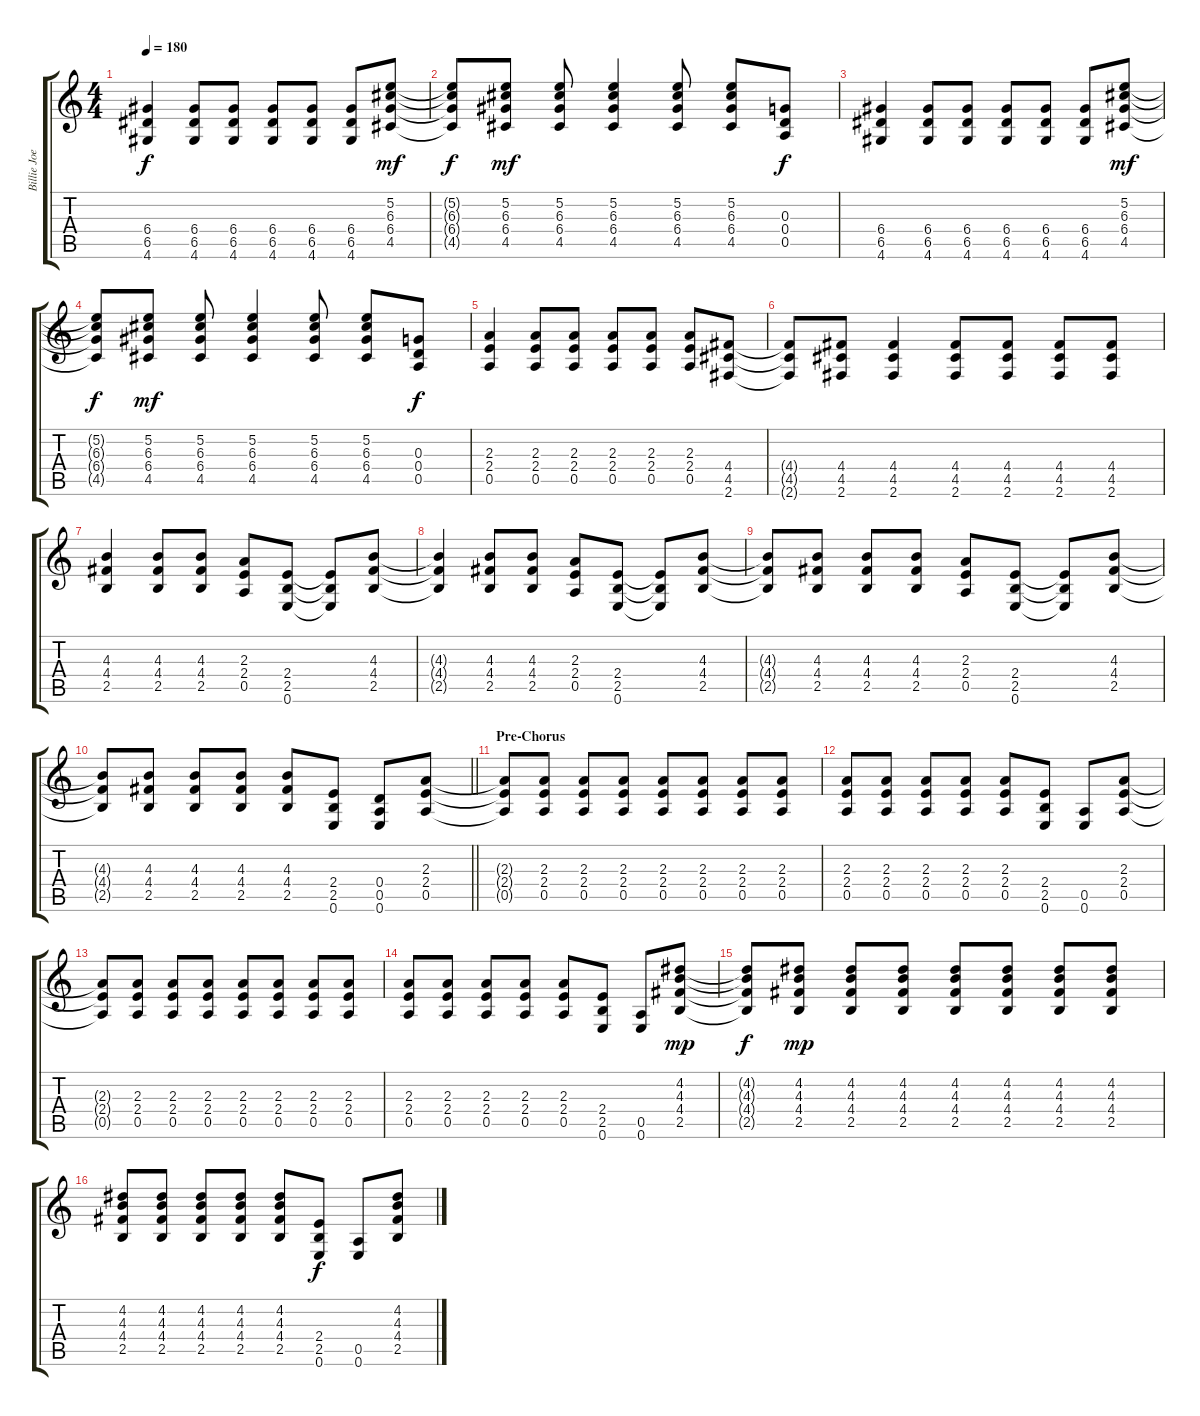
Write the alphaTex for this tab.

\track ("Billie Joe Armstrong (Guitar 2)" "Billie Joe") {mute instrument overdrivenguitar}
\staff {score tabs}
\tuning (E4 B3 G3 D3 A2 E2) {hide}
\ts (4 4)
\tempo 180
\clef g2
\ks c
(6.4 6.5 4.6).4{dy f} (6.4 6.5 4.6).8 (6.4 6.5 4.6).8 (6.4 6.5 4.6).8 (6.4 6.5 4.6).8 (6.4 6.5 4.6).8 (5.2 6.3 6.4 4.5).8{dy mf} |
(5.2{t} 6.3{t} 6.4{t} 4.5{t}).8{dy f} (5.2 6.3 6.4 4.5).8{dy mf} (5.2 6.3 6.4 4.5).8 (5.2 6.3 6.4 4.5).4 (5.2 6.3 6.4 4.5).8 (5.2 6.3 6.4 4.5).8 (0.3 0.4 0.5).8{dy f} |
(6.4 6.5 4.6).4 (6.4 6.5 4.6).8 (6.4 6.5 4.6).8 (6.4 6.5 4.6).8 (6.4 6.5 4.6).8 (6.4 6.5 4.6).8 (5.2 6.3 6.4 4.5).8{dy mf} |
(5.2{t} 6.3{t} 6.4{t} 4.5{t}).8{dy f} (5.2 6.3 6.4 4.5).8{dy mf} (5.2 6.3 6.4 4.5).8 (5.2 6.3 6.4 4.5).4 (5.2 6.3 6.4 4.5).8 (5.2 6.3 6.4 4.5).8 (0.3 0.4 0.5).8{dy f} |
(2.3 2.4 0.5).4 (2.3 2.4 0.5).8 (2.3 2.4 0.5).8 (2.3 2.4 0.5).8 (2.3 2.4 0.5).8 (2.3 2.4 0.5).8 (4.4 4.5 2.6).8 |
(4.4{t} 4.5{t} 2.6{t}).8 (4.4 4.5 2.6).8 (4.4 4.5 2.6).4 (4.4 4.5 2.6).8 (4.4 4.5 2.6).8 (4.4 4.5 2.6).8 (4.4 4.5 2.6).8 |
(4.3 4.4 2.5).4 (4.3 4.4 2.5).8 (4.3 4.4 2.5).8 (2.3 2.4 0.5).8 (2.4 2.5 0.6).8 (2.4{t} 2.5{t} 0.6{t}).8 (4.3 4.4 2.5).8 |
(4.3{t} 4.4{t} 2.5{t}).4 (4.3 4.4 2.5).8 (4.3 4.4 2.5).8 (2.3 2.4 0.5).8 (2.4 2.5 0.6).8 (2.4{t} 2.5{t} 0.6{t}).8 (4.3 4.4 2.5).8 |
(4.3{t} 4.4{t} 2.5{t}).8 (4.3 4.4 2.5).8 (4.3 4.4 2.5).8 (4.3 4.4 2.5).8 (2.3 2.4 0.5).8 (2.4 2.5 0.6).8 (2.4{t} 2.5{t} 0.6{t}).8 (4.3 4.4 2.5).8 |
\barLineRight lightlight
(4.3{t} 4.4{t} 2.5{t}).8 (4.3 4.4 2.5).8 (4.3 4.4 2.5).8 (4.3 4.4 2.5).8 (4.3 4.4 2.5).8 (2.4 2.5 0.6).8 (0.4 0.5 0.6).8 (2.3 2.4 0.5).8 |
\section ("" "Pre-Chorus")
(2.3{t} 2.4{t} 0.5{t}).8 (2.3 2.4 0.5).8 (2.3 2.4 0.5).8 (2.3 2.4 0.5).8 (2.3 2.4 0.5).8 (2.3 2.4 0.5).8 (2.3 2.4 0.5).8 (2.3 2.4 0.5).8 |
(2.3 2.4 0.5).8 (2.3 2.4 0.5).8 (2.3 2.4 0.5).8 (2.3 2.4 0.5).8 (2.3 2.4 0.5).8 (2.4 2.5 0.6).8 (0.5 0.6).8 (2.3 2.4 0.5).8 |
(2.3{t} 2.4{t} 0.5{t}).8 (2.3 2.4 0.5).8 (2.3 2.4 0.5).8 (2.3 2.4 0.5).8 (2.3 2.4 0.5).8 (2.3 2.4 0.5).8 (2.3 2.4 0.5).8 (2.3 2.4 0.5).8 |
(2.3 2.4 0.5).8 (2.3 2.4 0.5).8 (2.3 2.4 0.5).8 (2.3 2.4 0.5).8 (2.3 2.4 0.5).8 (2.4 2.5 0.6).8 (0.5 0.6).8 (4.2 4.3 4.4 2.5).8{dy mp} |
(4.2{t} 4.3{t} 4.4{t} 2.5{t}).8{dy f} (4.2 4.3 4.4 2.5).8{dy mp} (4.2 4.3 4.4 2.5).8 (4.2 4.3 4.4 2.5).8 (4.2 4.3 4.4 2.5).8 (4.2 4.3 4.4 2.5).8 (4.2 4.3 4.4 2.5).8 (4.2 4.3 4.4 2.5).8 |
(4.2 4.3 4.4 2.5).8 (4.2 4.3 4.4 2.5).8 (4.2 4.3 4.4 2.5).8 (4.2 4.3 4.4 2.5).8 (4.2 4.3 4.4 2.5).8 (2.4 2.5 0.6).8{dy f} (0.5 0.6).8 (4.2 4.3 4.4 2.5).8
